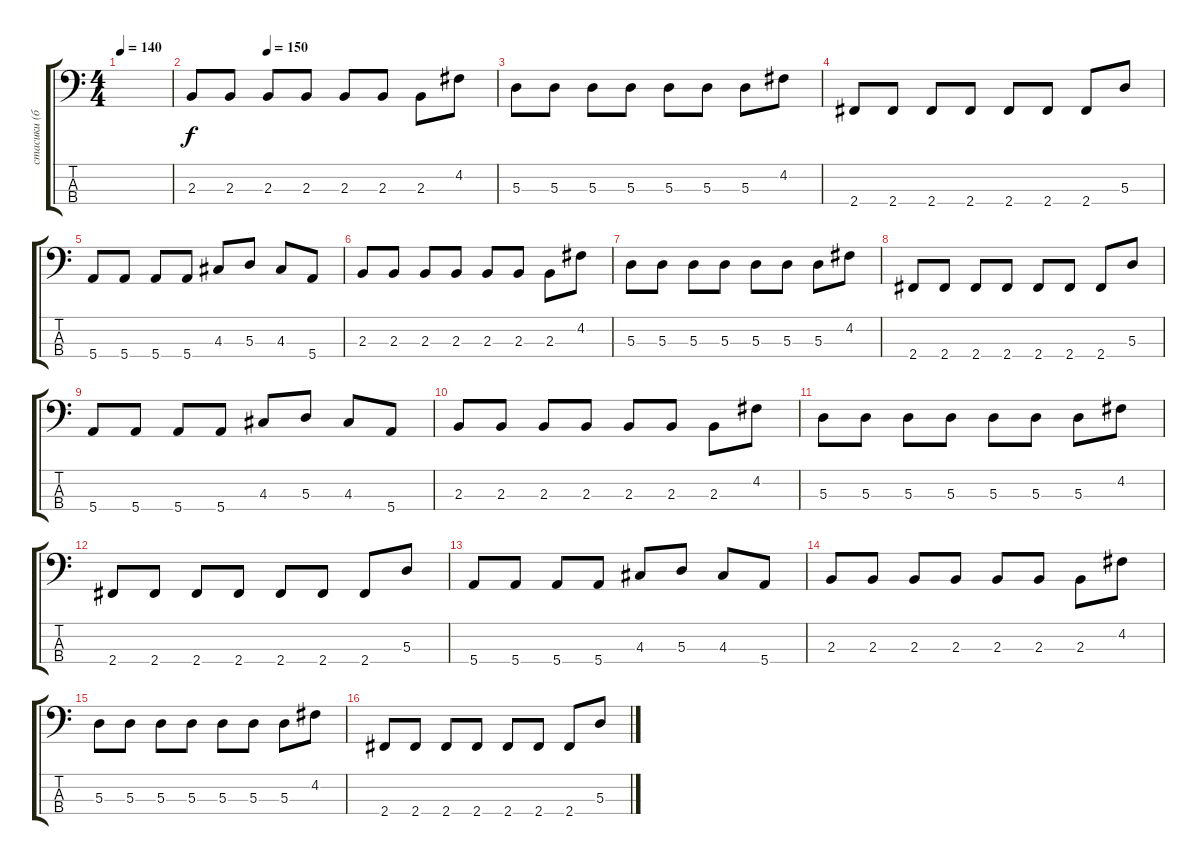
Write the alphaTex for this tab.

\track ("стасики (бас)" "стасики (б") {instrument electricbassfinger}
\staff {score tabs}
\tuning (G2 D2 A1 E1) {hide}
\ts (4 4)
\tempo 140
\clef f4
\ks c
|
\tempo (150 0.25)
2.3.8 2.3.8 2.3.8 2.3.8 2.3.8 2.3.8 2.3.8 4.2.8 |
5.3.8 5.3.8 5.3.8 5.3.8 5.3.8 5.3.8 5.3.8 4.2.8 |
2.4.8 2.4.8 2.4.8 2.4.8 2.4.8 2.4.8 2.4.8 5.3.8 |
5.4.8 5.4.8 5.4.8 5.4.8 4.3.8 5.3.8 4.3.8 5.4.8 |
2.3.8 2.3.8 2.3.8 2.3.8 2.3.8 2.3.8 2.3.8 4.2.8 |
5.3.8 5.3.8 5.3.8 5.3.8 5.3.8 5.3.8 5.3.8 4.2.8 |
2.4.8 2.4.8 2.4.8 2.4.8 2.4.8 2.4.8 2.4.8 5.3.8 |
5.4.8 5.4.8 5.4.8 5.4.8 4.3.8 5.3.8 4.3.8 5.4.8 |
2.3.8 2.3.8 2.3.8 2.3.8 2.3.8 2.3.8 2.3.8 4.2.8 |
5.3.8 5.3.8 5.3.8 5.3.8 5.3.8 5.3.8 5.3.8 4.2.8 |
2.4.8 2.4.8 2.4.8 2.4.8 2.4.8 2.4.8 2.4.8 5.3.8 |
5.4.8 5.4.8 5.4.8 5.4.8 4.3.8 5.3.8 4.3.8 5.4.8 |
2.3.8 2.3.8 2.3.8 2.3.8 2.3.8 2.3.8 2.3.8 4.2.8 |
5.3.8 5.3.8 5.3.8 5.3.8 5.3.8 5.3.8 5.3.8 4.2.8 |
2.4.8 2.4.8 2.4.8 2.4.8 2.4.8 2.4.8 2.4.8 5.3.8
